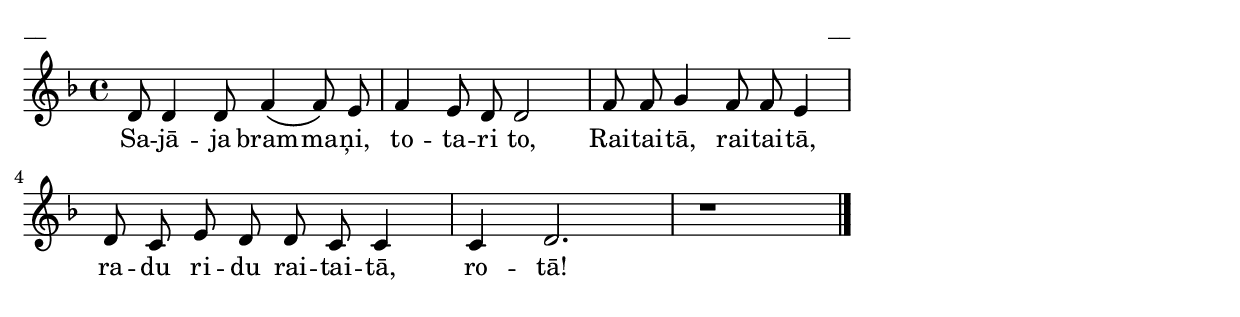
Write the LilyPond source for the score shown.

\version "2.13.16"
%\header {
%    title = "Sajāja Brammaņi"
%}
% F/g "Laiva", rokraksts (Perkons.pdf)
\paper {
line-width = 14\cm
left-margin = 0.4\cm
between-system-padding = 0.1\cm
between-system-space = 0.1\cm
}
\layout {
indent = #0
ragged-last = ##f
}


voiceA = \relative c' {
\time 4/4
\clef "treble"
\key d \minor
d8 d4 d8 f4\( f8\) e8 | f4 e8 d d2 | f8 f g4 f8 f e4 | d8 c e d d c c4 | c4 d2. | r1  
\bar "|."
} 


lyricA = \lyricmode {
Sa -- jā -- ja bram -- ma -- ņi, to -- ta -- ri to, 
Rai -- tai -- tā, rai -- tai -- tā, ra -- du ri -- du rai -- tai -- tā, ro -- tā!   
} 

fullScore = <<
\new Staff {
<<
\new Voice = "voiceA" { \oneVoice \autoBeamOff \voiceA }
\lyricsto "voiceA" \new Lyrics \lyricA
>>
}
>>

\score {
\fullScore
\header { piece = "__" opus = "__" }
}
\markup { \with-color #(x11-color 'white) \sans \smaller "__" }
\score {
\unfoldRepeats
\fullScore
\midi {
\context { \Staff \remove "Staff_performer" }
\context { \Voice \consists "Staff_performer" }
}
}


